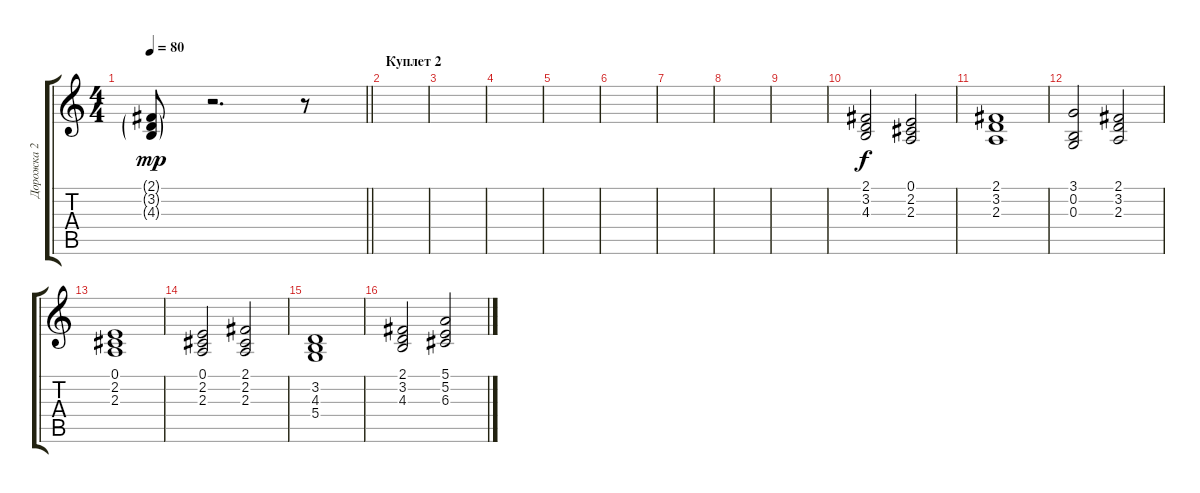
\track ("Дорожка 2" "Дорожка 2") {instrument synthstrings2}
\staff {score tabs}
\tuning (E4 B3 G3 D3 A2 E2) {hide}
\ts (4 4)
\tempo 80
\clef g2
\barLineRight lightlight
\ks c
(2.1{g} 3.2{g} 4.3{g}).8{dy mp} r.2{d} r.8 |
\section ("" "Куплет 2")
|
|
|
|
|
|
|
|
(2.1 3.2 4.3).2{dy f} (0.1 2.2 2.3).2 |
(2.1 3.2 2.3).1 |
(3.1 0.2 0.3).2 (2.1 3.2 2.3).2 |
(0.1 2.2 2.3).1 |
(0.1 2.2 2.3).2 (2.1 2.2 2.3).2 |
(3.2 4.3 5.4).1 |
(2.1 3.2 4.3).2 (5.1 5.2 6.3).2
